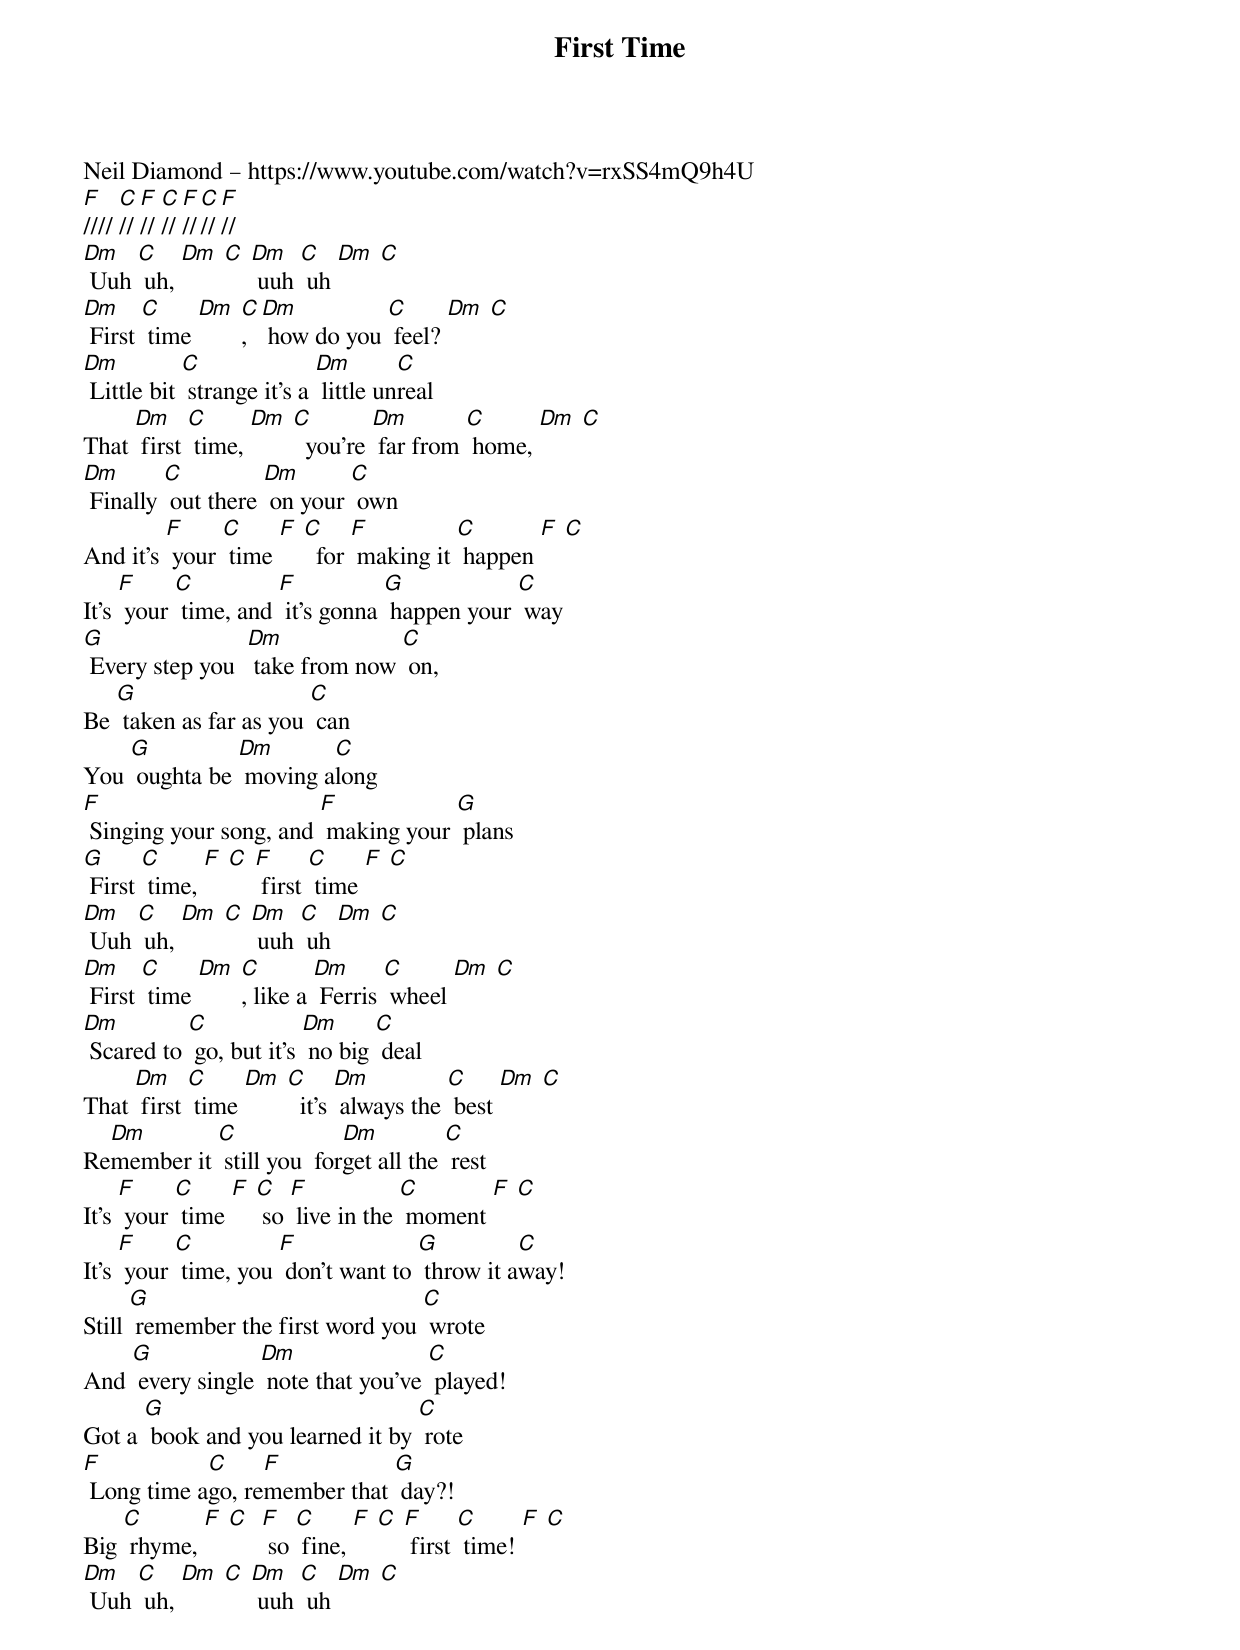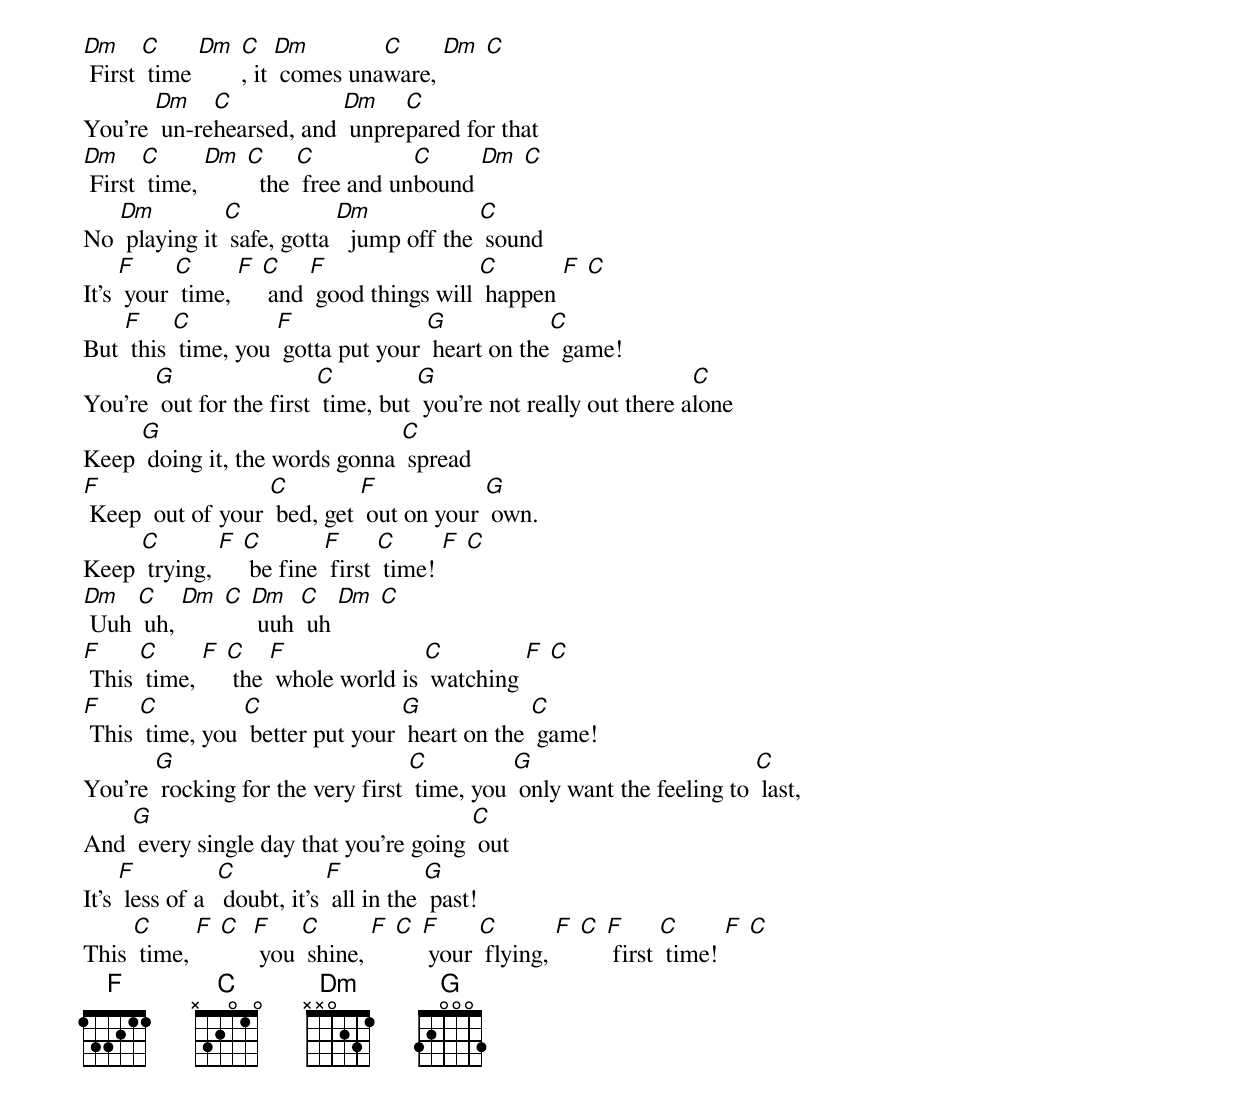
{t: First Time }
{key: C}
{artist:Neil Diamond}
Neil Diamond – https://www.youtube.com/watch?v=rxSS4mQ9h4U
[F]//// [C]// [F]// [C]// [F]//[C]//[F]//
{c: }
[Dm] Uuh [C] uh, [Dm] [C] [Dm] uuh [C] uh [Dm] [C]
[Dm] First [C] time [Dm] [C], [Dm] how do you [C] feel? [Dm] [C]
[Dm] Little bit [C] strange it’s a [Dm] little un[C]real
That [Dm] first [C] time, [Dm] [C]  you're [Dm] far from [C] home, [Dm] [C]
[Dm] Finally [C] out there [Dm] on your [C] own
And it's [F] your [C] time [F] [C]  for [F] making it [C] happen [F] [C]
It's [F] your [C] time, and [F] it's gonna [G] happen your [C] way
[G] Every step you  [Dm] take from now [C] on,
Be [G] taken as far as you [C] can
You [G] oughta be [Dm] moving a[C]long
[F] Singing your song, and [F] making your [G] plans
[G] First [C] time, [F] [C] [F] first [C] time [F] [C]
{c: }
[Dm] Uuh [C] uh, [Dm] [C] [Dm] uuh [C] uh [Dm] [C]
[Dm] First [C] time [Dm] [C], like a [Dm] Ferris [C] wheel [Dm] [C]
[Dm] Scared to [C] go, but it's [Dm] no big [C] deal
That [Dm] first [C] time [Dm] [C]  it's [Dm] always the [C] best [Dm] [C]
Re[Dm]member it [C] still you  for[Dm]get all the [C] rest
It's [F] your [C] time [F] [C] so [F] live in the [C] moment [F] [C]
It's [F] your [C] time, you [F] don't want to [G] throw it a[C]way!
Still [G] remember the first word you [C] wrote
And [G] every single [Dm] note that you've [C] played!
Got a [G] book and you learned it by [C] rote
[F] Long time a[C]go, re[F]member that [G] day?!
Big [C] rhyme, [F] [C]  [F] so [C] fine, [F] [C] [F] first [C] time! [F] [C]
{c: }
[Dm] Uuh [C] uh, [Dm] [C] [Dm] uuh [C] uh [Dm] [C]
[Dm] First [C] time [Dm] [C], it [Dm] comes una[C]ware, [Dm] [C]
You're [Dm] un-re[C]hearsed, and [Dm] unpre[C]pared for that
[Dm] First [C] time, [Dm] [C]  the [C] free and un[C]bound [Dm] [C]
No [Dm] playing it [C] safe, gotta [Dm]  jump off the [C] sound
It's [F] your [C] time, [F] [C] and [F] good things will [C] happen [F] [C]
But [F] this [C] time, you [F] gotta put your [G] heart on the[C]  game!
You're [G] out for the first [C] time, but [G] you're not really out there a[C]lone
Keep [G] doing it, the words gonna [C] spread
[F] Keep  out of your [C] bed, get [F] out on your [G] own.
Keep [C] trying, [F] [C] be fine [F] first [C] time! [F] [C]
{c: }
[Dm] Uuh [C] uh, [Dm] [C] [Dm] uuh [C] uh [Dm] [C]
[F] This [C] time, [F] [C] the [F] whole world is [C] watching [F] [C]
[F] This [C] time, you [C] better put your [G] heart on the [C] game!
You're [G] rocking for the very first [C] time, you [G] only want the feeling to [C] last,
And [G] every single day that you're going [C] out
It’s [F] less of a  [C] doubt, it's [F] all in the [G] past!
This [C] time, [F] [C]  [F] you [C] shine, [F] [C] [F] your [C] flying, [F] [C] [F] first [C] time! [F] [C]
